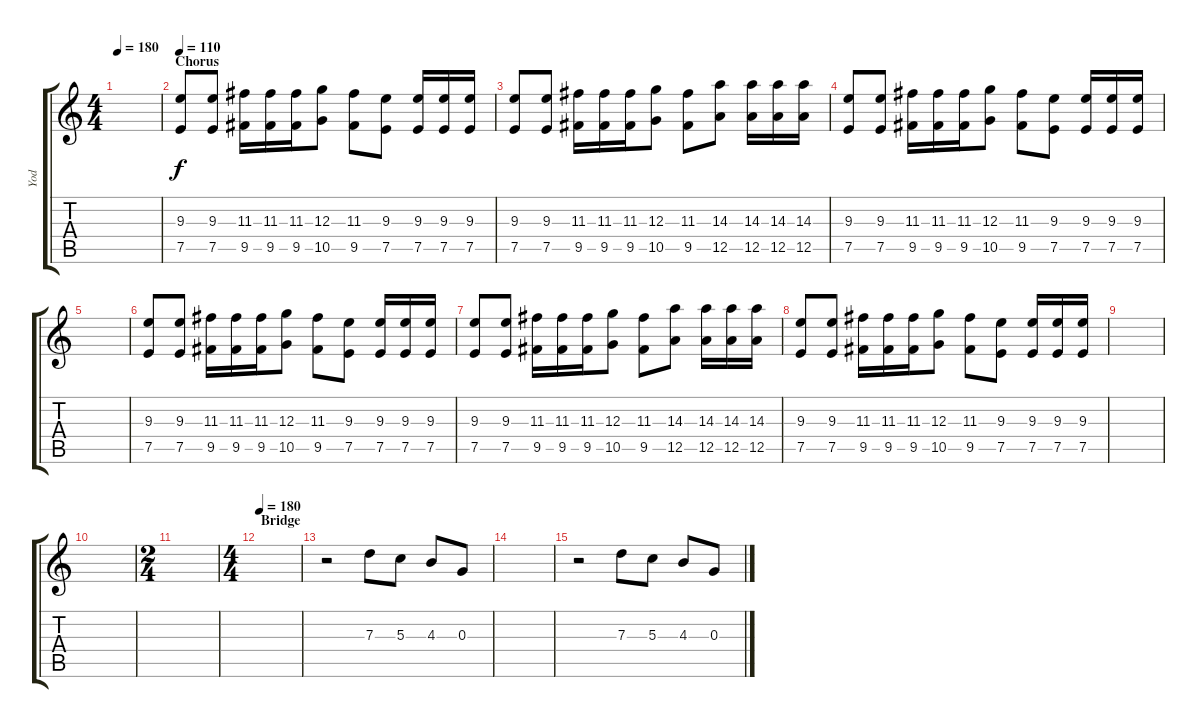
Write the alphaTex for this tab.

\track ("Yod" "Yod") {instrument distortionguitar}
\staff {score tabs}
\tuning (E4 B3 G3 D3 A2 E2) {hide}
\ts (4 4)
\tempo 180
\clef g2
\ks c
|
\section ("" "Chorus")
\tempo 110
(9.3 7.5).8 (9.3 7.5).8 (11.3 9.5).16 (11.3 9.5).16 (11.3 9.5).16 (12.3 10.5).8 (11.3 9.5).8 (9.3 7.5).8 (9.3 7.5).16 (9.3 7.5).16 (9.3 7.5).16 |
(9.3 7.5).8 (9.3 7.5).8 (11.3 9.5).16 (11.3 9.5).16 (11.3 9.5).16 (12.3 10.5).8 (11.3 9.5).8 (14.3 12.5).8 (14.3 12.5).16 (14.3 12.5).16 (14.3 12.5).16 |
(9.3 7.5).8 (9.3 7.5).8 (11.3 9.5).16 (11.3 9.5).16 (11.3 9.5).16 (12.3 10.5).8 (11.3 9.5).8 (9.3 7.5).8 (9.3 7.5).16 (9.3 7.5).16 (9.3 7.5).16 |
|
(9.3 7.5).8 (9.3 7.5).8 (11.3 9.5).16 (11.3 9.5).16 (11.3 9.5).16 (12.3 10.5).8 (11.3 9.5).8 (9.3 7.5).8 (9.3 7.5).16 (9.3 7.5).16 (9.3 7.5).16 |
(9.3 7.5).8 (9.3 7.5).8 (11.3 9.5).16 (11.3 9.5).16 (11.3 9.5).16 (12.3 10.5).8 (11.3 9.5).8 (14.3 12.5).8 (14.3 12.5).16 (14.3 12.5).16 (14.3 12.5).16 |
(9.3 7.5).8 (9.3 7.5).8 (11.3 9.5).16 (11.3 9.5).16 (11.3 9.5).16 (12.3 10.5).8 (11.3 9.5).8 (9.3 7.5).8 (9.3 7.5).16 (9.3 7.5).16 (9.3 7.5).16 |
|
|
\ts (2 4)
|
\ts (4 4)
\section ("" "Bridge")
\tempo 180
|
r.2 7.3.8 5.3.8 4.3.8 0.3.8 |
|
r.2 7.3.8 5.3.8 4.3.8 0.3.8
